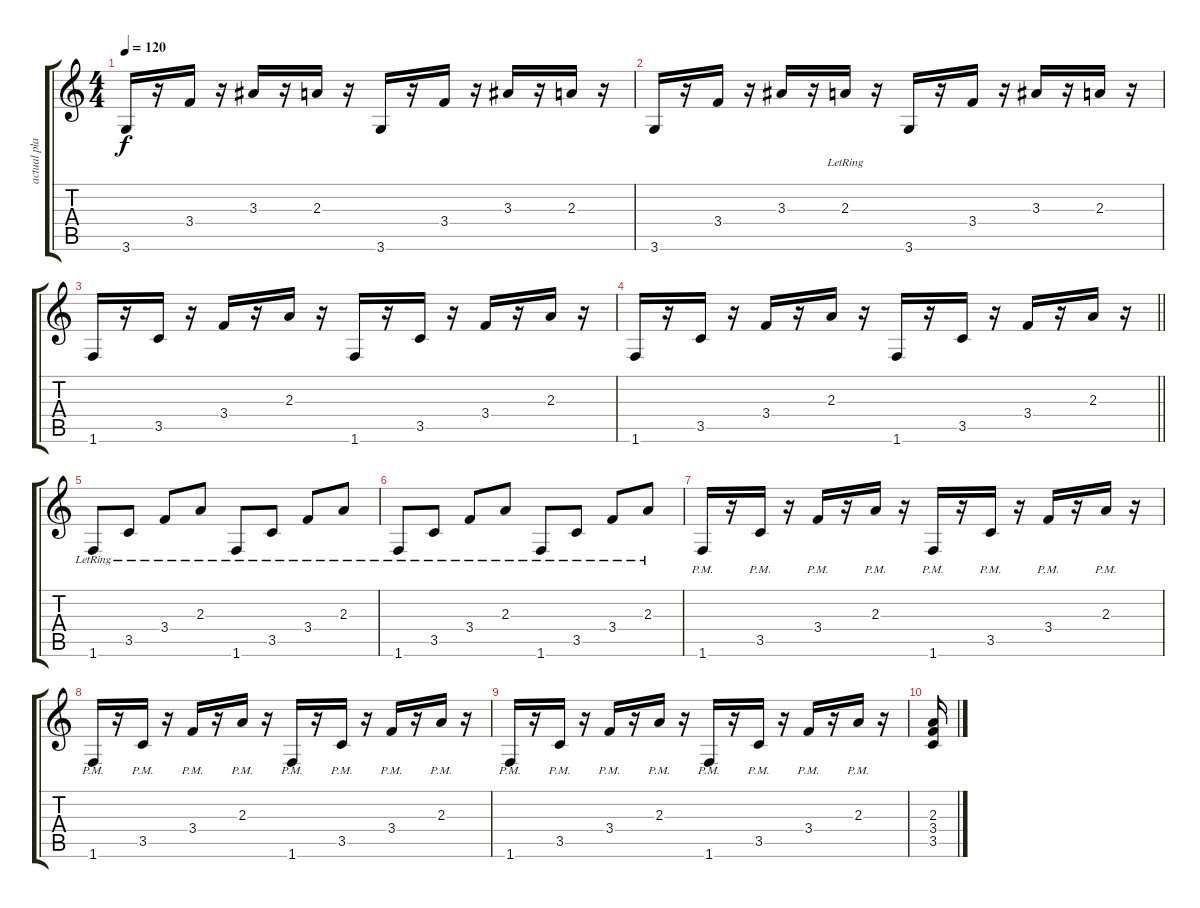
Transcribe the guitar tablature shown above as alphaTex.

\track ("actual playing" "actual pla") {instrument acousticguitarsteel}
\staff {score tabs}
\tuning (E4 B3 G3 D3 A2 E2) {hide}
\ts (4 4)
\tempo 120
\clef g2
\ks c
3.6.16{dy f} r.16 3.4.16 r.16 3.3.16 r.16 2.3.16 r.16 3.6.16 r.16 3.4.16 r.16 3.3.16 r.16 2.3.16 r.16 |
3.6.16 r.16 3.4.16 r.16 3.3.16 r.16 2.3{lr}.16 r.16 3.6.16 r.16 3.4.16 r.16 3.3.16 r.16 2.3.16 r.16 |
1.6.16 r.16 3.5.16 r.16 3.4.16 r.16 2.3.16 r.16 1.6.16 r.16 3.5.16 r.16 3.4.16 r.16 2.3.16 r.16 |
\barLineRight lightlight
1.6.16 r.16 3.5.16 r.16 3.4.16 r.16 2.3.16 r.16 1.6.16 r.16 3.5.16 r.16 3.4.16 r.16 2.3.16 r.16 |
\section ("" "")
1.6{lr}.8 3.5{lr}.8 3.4{lr}.8 2.3{lr}.8 1.6{lr}.8 3.5{lr}.8 3.4{lr}.8 2.3{lr}.8 |
1.6{lr}.8 3.5{lr}.8 3.4{lr}.8 2.3{lr}.8 1.6{lr}.8 3.5{lr}.8 3.4{lr}.8 2.3{lr}.8 |
1.6{pm}.16 r.16 3.5{pm}.16 r.16 3.4{pm}.16 r.16 2.3{pm}.16 r.16 1.6{pm}.16 r.16 3.5{pm}.16 r.16 3.4{pm}.16 r.16 2.3{pm}.16 r.16 |
1.6{pm}.16 r.16 3.5{pm}.16 r.16 3.4{pm}.16 r.16 2.3{pm}.16 r.16 1.6{pm}.16 r.16 3.5{pm}.16 r.16 3.4{pm}.16 r.16 2.3{pm}.16 r.16 |
1.6{pm}.16 r.16 3.5{pm}.16 r.16 3.4{pm}.16 r.16 2.3{pm}.16 r.16 1.6{pm}.16 r.16 3.5{pm}.16 r.16 3.4{pm}.16 r.16 2.3{pm}.16 r.16 |
(2.3 3.4 3.5).16
